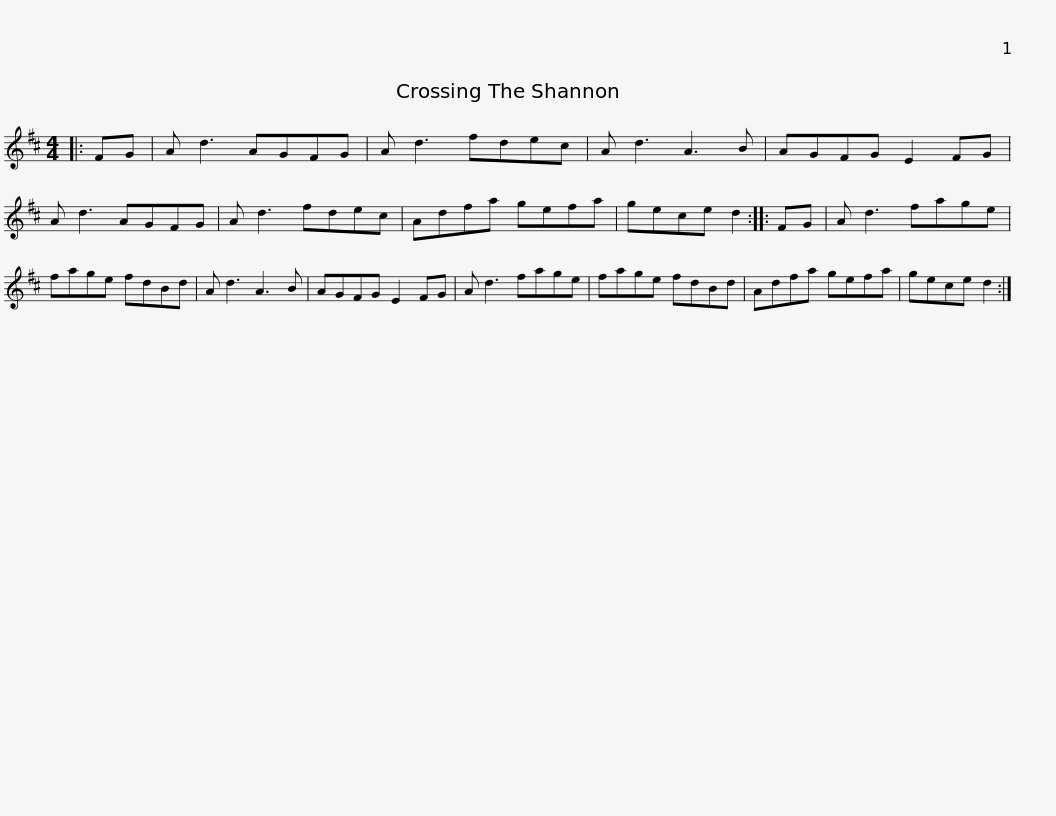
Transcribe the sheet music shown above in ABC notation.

X:1
L:1/8
M:4/4
I:linebreak $
K:D
V:1 treble
V:1
|: FG | A d3 AGFG | A d3 fdec | A d3 A3 B | AGFG E2 FG | %5
 A d3 AGFG | A d3 fdec |$ Adfa gefa | gece d2 :: FG | %10
 A d3 fage | fage fdBd | A d3 A3 B | AGFG E2 FG |$ A d3 fage | %15
 fage fdBd | Adfa gefa | gece d2 :| %18
